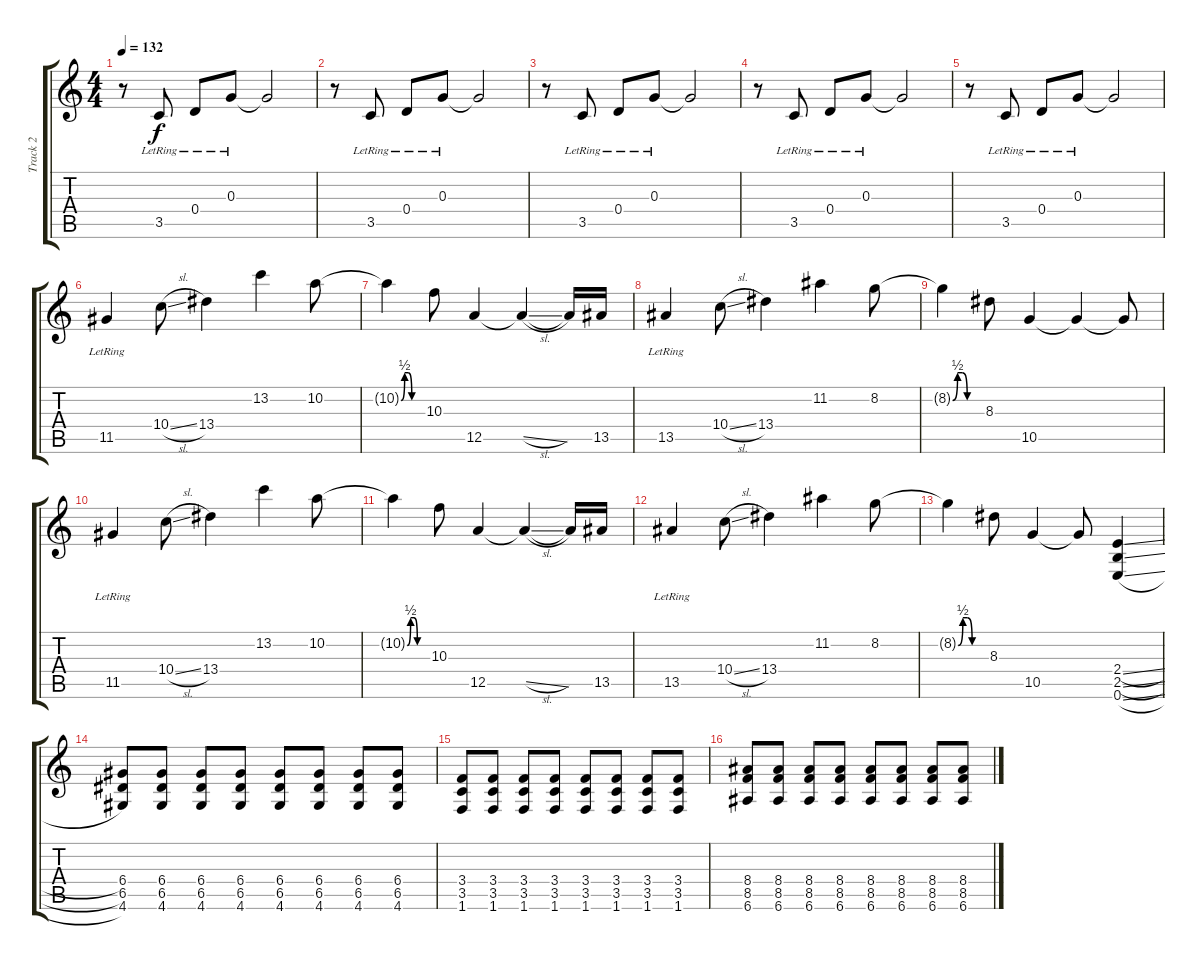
\track ("Track 2" "Track 2") {instrument distortionguitar}
\staff {score tabs}
\tuning (E4 B3 G3 D3 A2 E2) {hide}
\ts (4 4)
\tempo 132
\clef g2
\ks c
r.8{dy f} 3.5{lr}.8 0.4{lr}.8 0.3{lr}.8 0.3{t}.2 |
r.8 3.5{lr}.8 0.4{lr}.8 0.3{lr}.8 0.3{t}.2 |
r.8 3.5{lr}.8 0.4{lr}.8 0.3{lr}.8 0.3{t}.2 |
r.8 3.5{lr}.8 0.4{lr}.8 0.3{lr}.8 0.3{t}.2 |
r.8 3.5{lr}.8 0.4{lr}.8 0.3{lr}.8 0.3{t}.2 |
11.5{lr}.4 10.4{sl}.8 13.4.4 13.2.4 10.2.8 |
10.2{be (custom 0 0 10 2 20 2 30 0 60 0) t}.4 10.3.8 12.5.4 12.5{sl t}.4 12.5{t}.16 13.5.16 |
13.5{lr}.4 10.4{sl}.8 13.4.4 11.2.4 8.2.8 |
8.2{be (custom 0 0 10 2 20 2 30 0 60 0) t}.4 8.3.8 10.5.4 10.5{t}.4 10.5{t}.8 |
11.5{lr}.4 10.4{sl}.8 13.4.4 13.2.4 10.2.8 |
10.2{be (custom 0 0 10 2 20 2 30 0 60 0) t}.4 10.3.8 12.5.4 12.5{sl t}.4 12.5{t}.16 13.5.16 |
13.5{lr}.4 10.4{sl}.8 13.4.4 11.2.4 8.2.8 |
8.2{be (custom 0 0 10 2 20 2 30 0 60 0) t}.4 8.3.8 10.5.4 10.5{t}.8 (2.4{sl} 2.5{sl} 0.6{sl}).4 |
(6.4 6.5 4.6).8 (6.4 6.5 4.6).8 (6.4 6.5 4.6).8 (6.4 6.5 4.6).8 (6.4 6.5 4.6).8 (6.4 6.5 4.6).8 (6.4 6.5 4.6).8 (6.4 6.5 4.6).8 |
(3.4 3.5 1.6).8 (3.4 3.5 1.6).8 (3.4 3.5 1.6).8 (3.4 3.5 1.6).8 (3.4 3.5 1.6).8 (3.4 3.5 1.6).8 (3.4 3.5 1.6).8 (3.4 3.5 1.6).8 |
(8.4 8.5 6.6).8 (8.4 8.5 6.6).8 (8.4 8.5 6.6).8 (8.4 8.5 6.6).8 (8.4 8.5 6.6).8 (8.4 8.5 6.6).8 (8.4 8.5 6.6).8 (8.4 8.5 6.6).8
